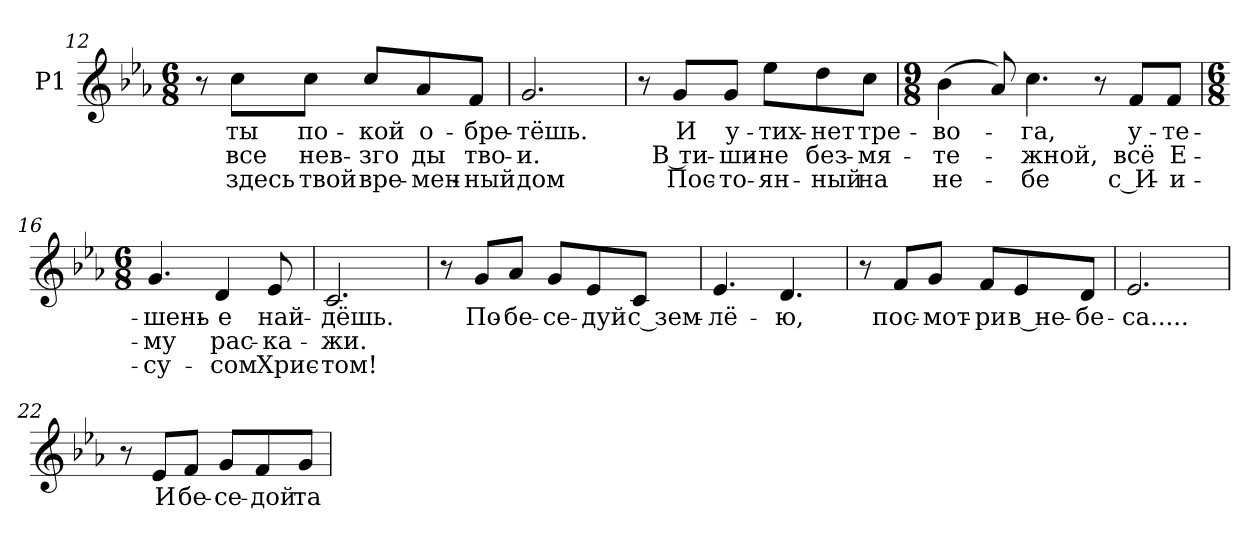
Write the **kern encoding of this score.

**kern	**text	**text	**text
*part1	*part1	*part1	*part1
*staff1	*staff1	*staff1	*staff1
*I"P1	*	*	*
*clefG2	*	*	*
*k[b-e-a-]	*	*	*
*c:	*	*	*
*M6/8	*	*	*
=12	=12	=12	=12
8r	.	.	.
!	!LO:LY:b:color=#000000	!LO:LY:b:color=#000000	!LO:LY:b:color=#000000
8cci\L	ты	все	здесь
!	!LO:LY:b:color=#000000	!LO:LY:b:color=#000000	!LO:LY:b:color=#000000
8cci\J	по-	нев-	твой
!	!LO:LY:b:color=#000000	!LO:LY:b:color=#000000	!LO:LY:b:color=#000000
8cci/L	-кой	-зго	вре-
!	!LO:LY:b:color=#000000	!LO:LY:b:color=#000000	!LO:LY:b:color=#000000
8a-i/	о-	ды	-мен-
!	!LO:LY:b:color=#000000	!LO:LY:b:color=#000000	!LO:LY:b:color=#000000
8fi/J	-бре-	тво-	-ный
=13	=13	=13	=13
!	!LO:LY:b:color=#000000	!LO:LY:b:color=#000000	!LO:LY:b:color=#000000
2.gi/	-тёшь.	-и.	дом
!!LO:LB:g=z
=14	=14	=14	=14
8r	.	.	.
!	!LO:LY:b:color=#000000	!LO:LY:b:color=#000000	!LO:LY:b:color=#000000
8gi/L	И	В ти-	Пос-
!	!LO:LY:b:color=#000000	!LO:LY:b:color=#000000	!LO:LY:b:color=#000000
8gi/J	у-	-ши-	-то-
!	!LO:LY:b:color=#000000	!LO:LY:b:color=#000000	!LO:LY:b:color=#000000
8ee-i\L	-тих-	-не	-ян-
!	!LO:LY:b:color=#000000	!LO:LY:b:color=#000000	!LO:LY:b:color=#000000
8ddi\	-нет	без-	-ный
!	!LO:LY:b:color=#000000	!LO:LY:b:color=#000000	!LO:LY:b:color=#000000
8cci\J	тре-	-мя-	на
=15	=15	=15	=15
*M9/8	*	*	*
!	!LO:LY:b:color=#000000	!LO:LY:b:color=#000000	!LO:LY:b:color=#000000
(4b-i\	-во-	-те-	не-
8a-i/)	.	.	.
!	!LO:LY:b:color=#000000	!LO:LY:b:color=#000000	!LO:LY:b:color=#000000
4.cci\	-га,	-жной,	-бе
8r	.	.	.
!	!LO:LY:b:color=#000000	!LO:LY:b:color=#000000	!LO:LY:b:color=#000000
8fi/L	у-	всё	с И-
!	!LO:LY:b:color=#000000	!LO:LY:b:color=#000000	!LO:LY:b:color=#000000
8fi/J	-те-	Е-	-и-
=16	=16	=16	=16
*M6/8	*	*	*
!	!LO:LY:b:color=#000000	!LO:LY:b:color=#000000	!LO:LY:b:color=#000000
4.gi/	-шень-	-му	-су-
!	!LO:LY:b:color=#000000	!LO:LY:b:color=#000000	!LO:LY:b:color=#000000
4di/	-е	рас-	-сом
!	!LO:LY:b:color=#000000	!LO:LY:b:color=#000000	!LO:LY:b:color=#000000
8e-i/	най-	-ка-	Хрис-
=17	=17	=17	=17
!	!LO:LY:b:color=#000000	!LO:LY:b:color=#000000	!LO:LY:b:color=#000000
2.ci/	-дёшь.	-жи.	-том!
!!LO:LB:g=z
=18	=18	=18	=18
8r	.	.	.
!	!LO:LY:b:color=#000000	!	!
8gi/L	По-	.	.
!	!LO:LY:b:color=#000000	!	!
8a-i/J	-бе-	.	.
!	!LO:LY:b:color=#000000	!	!
8gi/L	-се-	.	.
!	!LO:LY:b:color=#000000	!	!
8e-i/	-дуй	.	.
!	!LO:LY:b:color=#000000	!	!
8ci/J	с зем-	.	.
=19	=19	=19	=19
!	!LO:LY:b:color=#000000	!	!
4.e-i/	-лё-	.	.
!	!LO:LY:b:color=#000000	!	!
4.di/	-ю,	.	.
=20	=20	=20	=20
8r	.	.	.
!	!LO:LY:b:color=#000000	!	!
8fi/L	пос-	.	.
!	!LO:LY:b:color=#000000	!	!
8gi/J	-мот-	.	.
!	!LO:LY:b:color=#000000	!	!
8fi/L	-ри	.	.
!	!LO:LY:b:color=#000000	!	!
8e-i/	в не-	.	.
!	!LO:LY:b:color=#000000	!	!
8di/J	-бе-	.	.
=21	=21	=21	=21
!	!LO:LY:b:color=#000000	!	!
2.e-i/	-са.....	.	.
!!LO:LB:g=z
=22	=22	=22	=22
8r	.	.	.
!	!LO:LY:b:color=#000000	!	!
8e-i/L	И	.	.
!	!LO:LY:b:color=#000000	!	!
8fi/J	бе-	.	.
!	!LO:LY:b:color=#000000	!	!
8gi/L	-се-	.	.
!	!LO:LY:b:color=#000000	!	!
8fi/	-дой	.	.
!	!LO:LY:b:color=#000000	!	!
8gi/J	та-	.	.
=	=	=	=
*-	*-	*-	*-
